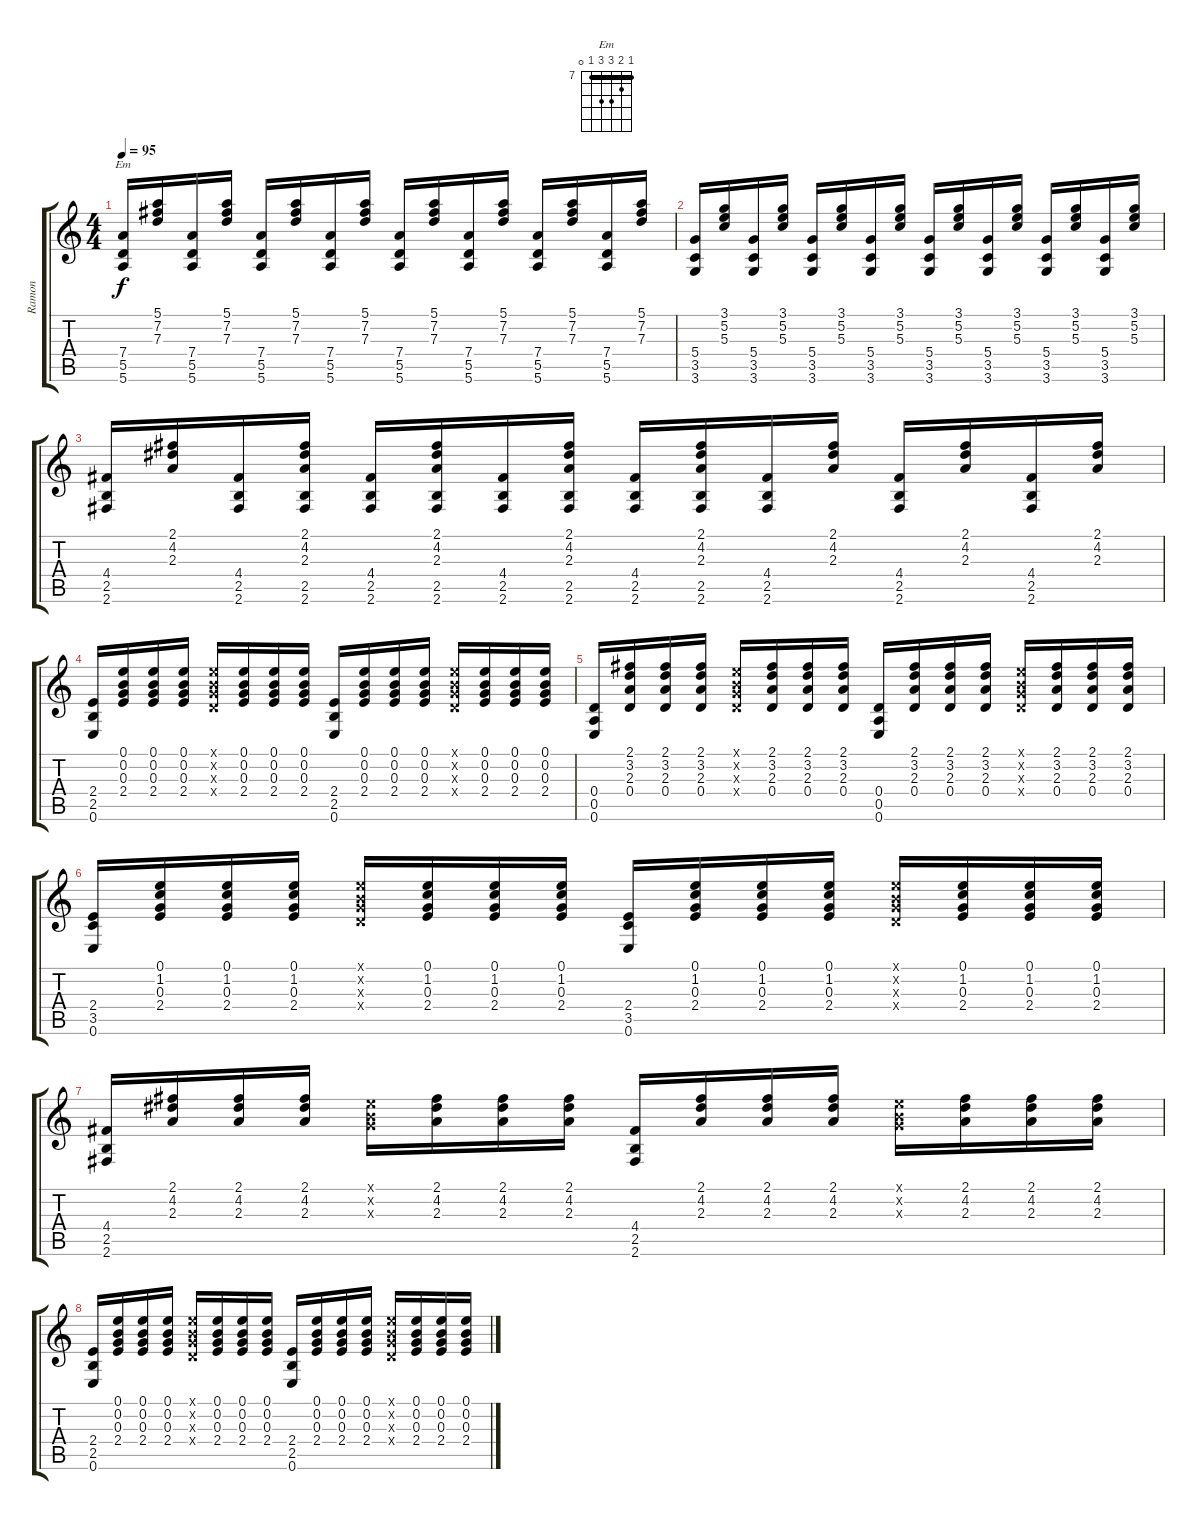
\track ("Ramon" "Ramon") {instrument acousticguitarnylon}
\staff {score tabs}
\tuning (E4 B3 G3 D3 A2 E2) {hide}
\chord ("Em" 7 8 9 9 7 0) {firstfret 7 barre 7}
\ts (4 4)
\tempo 95
\clef g2
\ks c
(7.4 5.5 5.6).16{ch "Em" dy f} (5.1 7.2 7.3).16 (7.4 5.5 5.6).16 (5.1 7.2 7.3).16 (7.4 5.5 5.6).16 (5.1 7.2 7.3).16 (7.4 5.5 5.6).16 (5.1 7.2 7.3).16 (7.4 5.5 5.6).16 (5.1 7.2 7.3).16 (7.4 5.5 5.6).16 (5.1 7.2 7.3).16 (7.4 5.5 5.6).16 (5.1 7.2 7.3).16 (7.4 5.5 5.6).16 (5.1 7.2 7.3).16 |
(5.4 3.5 3.6).16 (3.1 5.2 5.3).16 (5.4 3.5 3.6).16 (3.1 5.2 5.3).16 (5.4 3.5 3.6).16 (3.1 5.2 5.3).16 (5.4 3.5 3.6).16 (3.1 5.2 5.3).16 (5.4 3.5 3.6).16 (3.1 5.2 5.3).16 (5.4 3.5 3.6).16 (3.1 5.2 5.3).16 (5.4 3.5 3.6).16 (3.1 5.2 5.3).16 (5.4 3.5 3.6).16 (3.1 5.2 5.3).16 |
(4.4 2.5 2.6).16 (2.1 4.2 2.3).16 (4.4 2.5 2.6).16 (2.1 4.2 2.3 2.5 2.6).16 (4.4 2.5 2.6).16 (2.1 4.2 2.3 2.5 2.6).16 (4.4 2.5 2.6).16 (2.1 4.2 2.3 2.5 2.6).16 (4.4 2.5 2.6).16 (2.1 4.2 2.3 2.5 2.6).16 (4.4 2.5 2.6).16 (2.1 4.2 2.3).16 (4.4 2.5 2.6).16 (2.1 4.2 2.3).16 (4.4 2.5 2.6).16 (2.1 4.2 2.3).16 |
(2.4 2.5 0.6).16 (0.1 0.2 0.3 2.4).16 (0.1 0.2 0.3 2.4).16 (0.1 0.2 0.3 2.4).16 (0.1{x} 0.2{x} 0.3{x} 0.4{x}).16 (0.1 0.2 0.3 2.4).16 (0.1 0.2 0.3 2.4).16 (0.1 0.2 0.3 2.4).16 (2.4 2.5 0.6).16 (0.1 0.2 0.3 2.4).16 (0.1 0.2 0.3 2.4).16 (0.1 0.2 0.3 2.4).16 (0.1{x} 0.2{x} 0.3{x} 0.4{x}).16 (0.1 0.2 0.3 2.4).16 (0.1 0.2 0.3 2.4).16 (0.1 0.2 0.3 2.4).16 |
(0.4 0.5 0.6).16 (2.1 3.2 2.3 0.4).16 (2.1 3.2 2.3 0.4).16 (2.1 3.2 2.3 0.4).16 (0.1{x} 0.2{x} 0.3{x} 0.4{x}).16 (2.1 3.2 2.3 0.4).16 (2.1 3.2 2.3 0.4).16 (2.1 3.2 2.3 0.4).16 (0.4 0.5 0.6).16 (2.1 3.2 2.3 0.4).16 (2.1 3.2 2.3 0.4).16 (2.1 3.2 2.3 0.4).16 (0.1{x} 0.2{x} 0.3{x} 0.4{x}).16 (2.1 3.2 2.3 0.4).16 (2.1 3.2 2.3 0.4).16 (2.1 3.2 2.3 0.4).16 |
(2.4 3.5 0.6).16 (0.1 1.2 0.3 2.4).16 (0.1 1.2 0.3 2.4).16 (0.1 1.2 0.3 2.4).16 (0.1{x} 0.2{x} 0.3{x} 0.4{x}).16 (0.1 1.2 0.3 2.4).16 (0.1 1.2 0.3 2.4).16 (0.1 1.2 0.3 2.4).16 (2.4 3.5 0.6).16 (0.1 1.2 0.3 2.4).16 (0.1 1.2 0.3 2.4).16 (0.1 1.2 0.3 2.4).16 (0.1{x} 0.2{x} 0.3{x} 0.4{x}).16 (0.1 1.2 0.3 2.4).16 (0.1 1.2 0.3 2.4).16 (0.1 1.2 0.3 2.4).16 |
(4.4 2.5 2.6).16 (2.1 4.2 2.3).16 (2.1 4.2 2.3).16 (2.1 4.2 2.3).16 (0.1{x} 0.2{x} 0.3{x}).16 (2.1 4.2 2.3).16 (2.1 4.2 2.3).16 (2.1 4.2 2.3).16 (4.4 2.5 2.6).16 (2.1 4.2 2.3).16 (2.1 4.2 2.3).16 (2.1 4.2 2.3).16 (0.1{x} 0.2{x} 0.3{x}).16 (2.1 4.2 2.3).16 (2.1 4.2 2.3).16 (2.1 4.2 2.3).16 |
(2.4 2.5 0.6).16 (0.1 0.2 0.3 2.4).16 (0.1 0.2 0.3 2.4).16 (0.1 0.2 0.3 2.4).16 (0.1{x} 0.2{x} 0.3{x} 0.4{x}).16 (0.1 0.2 0.3 2.4).16 (0.1 0.2 0.3 2.4).16 (0.1 0.2 0.3 2.4).16 (2.4 2.5 0.6).16 (0.1 0.2 0.3 2.4).16 (0.1 0.2 0.3 2.4).16 (0.1 0.2 0.3 2.4).16 (0.1{x} 0.2{x} 0.3{x} 0.4{x}).16 (0.1 0.2 0.3 2.4).16 (0.1 0.2 0.3 2.4).16 (0.1 0.2 0.3 2.4).16
